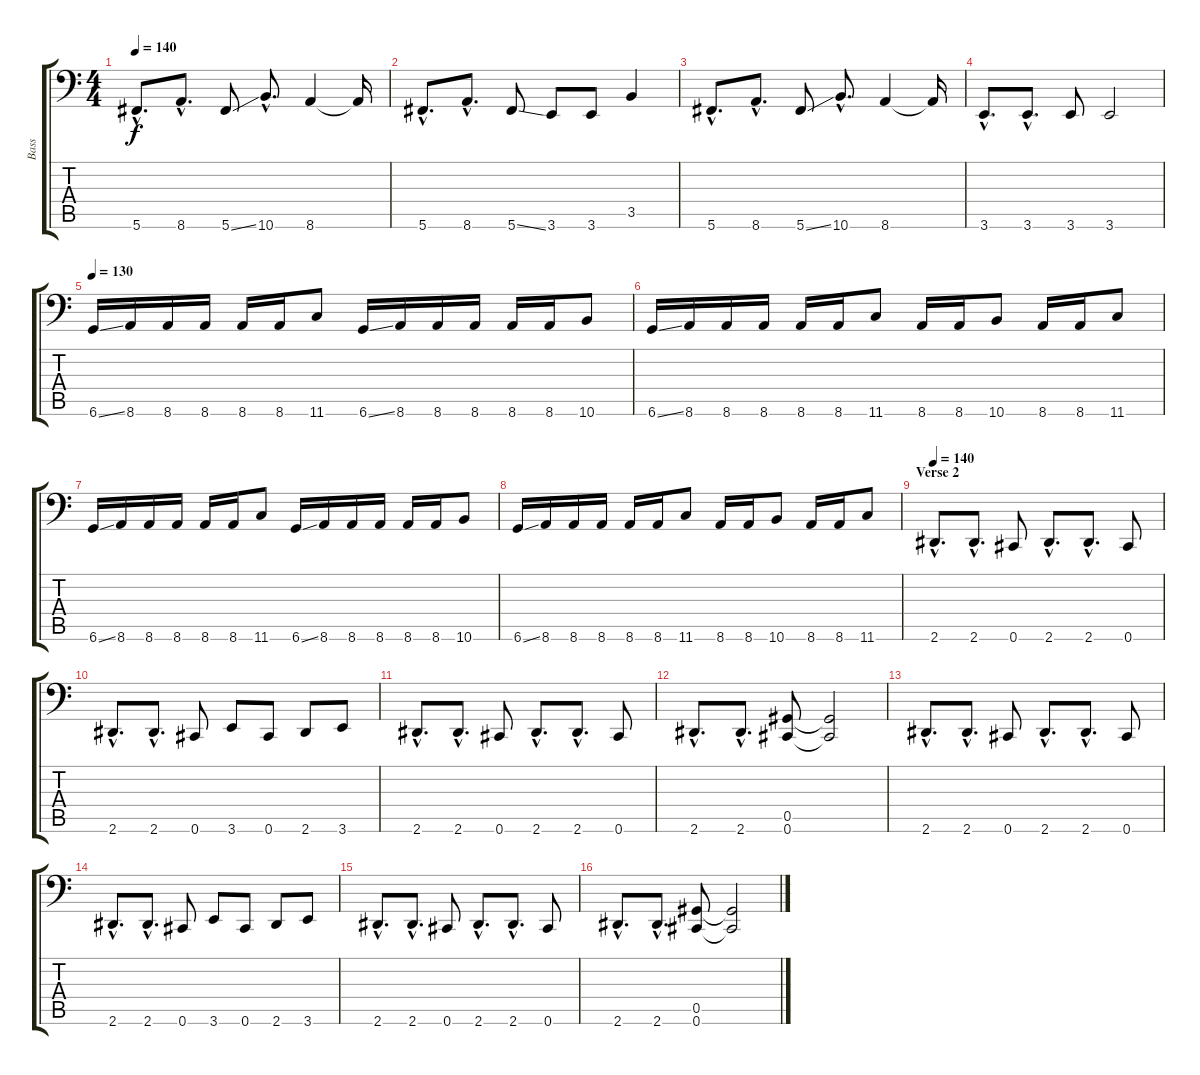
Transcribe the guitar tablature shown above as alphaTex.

\track ("Bass" "Bass") {instrument distortionguitar}
\staff {score tabs}
\tuning (Eb3 Bb2 Gb2 Db2 Ab1 Db1) {hide}
\ts (4 4)
\tempo 140
\clef f4
\ks c
5.6{hac}.8{d dy f} 8.6{hac}.8{d} 5.6{ss}.8 10.6{hac}.8{d} 8.6.4 8.6{t}.16 |
5.6{hac}.8{d} 8.6{hac}.8{d} 5.6{ss}.8 3.6.8 3.6.8 3.5.4 |
5.6{hac}.8{d} 8.6{hac}.8{d} 5.6{ss}.8 10.6{hac}.8{d} 8.6.4 8.6{t}.16 |
3.6{hac}.8{d} 3.6{hac}.8{d} 3.6.8 3.6.2 |
\tempo 130
6.6{ss}.16 8.6.16 8.6.16 8.6.16 8.6.16 8.6.16 11.6.8 6.6{ss}.16 8.6.16 8.6.16 8.6.16 8.6.16 8.6.16 10.6.8 |
6.6{ss}.16 8.6.16 8.6.16 8.6.16 8.6.16 8.6.16 11.6.8 8.6.16 8.6.16 10.6.8 8.6.16 8.6.16 11.6.8 |
6.6{ss}.16 8.6.16 8.6.16 8.6.16 8.6.16 8.6.16 11.6.8 6.6{ss}.16 8.6.16 8.6.16 8.6.16 8.6.16 8.6.16 10.6.8 |
6.6{ss}.16 8.6.16 8.6.16 8.6.16 8.6.16 8.6.16 11.6.8 8.6.16 8.6.16 10.6.8 8.6.16 8.6.16 11.6.8 |
\section ("" "Verse 2")
\tempo 140
2.6{hac}.8{d} 2.6{hac}.8{d} 0.6.8 2.6{hac}.8{d} 2.6{hac}.8{d} 0.6.8 |
2.6{hac}.8{d} 2.6{hac}.8{d} 0.6.8 3.6.8 0.6.8 2.6.8 3.6.8 |
2.6{hac}.8{d} 2.6{hac}.8{d} 0.6.8 2.6{hac}.8{d} 2.6{hac}.8{d} 0.6.8 |
2.6{hac}.8{d} 2.6{hac}.8{d} (0.5 0.6).8 (0.5{t} 0.6{t}).2 |
2.6{hac}.8{d} 2.6{hac}.8{d} 0.6.8 2.6{hac}.8{d} 2.6{hac}.8{d} 0.6.8 |
2.6{hac}.8{d} 2.6{hac}.8{d} 0.6.8 3.6.8 0.6.8 2.6.8 3.6.8 |
2.6{hac}.8{d} 2.6{hac}.8{d} 0.6.8 2.6{hac}.8{d} 2.6{hac}.8{d} 0.6.8 |
2.6{hac}.8{d} 2.6{hac}.8{d} (0.5 0.6).8 (0.5{t} 0.6{t}).2
